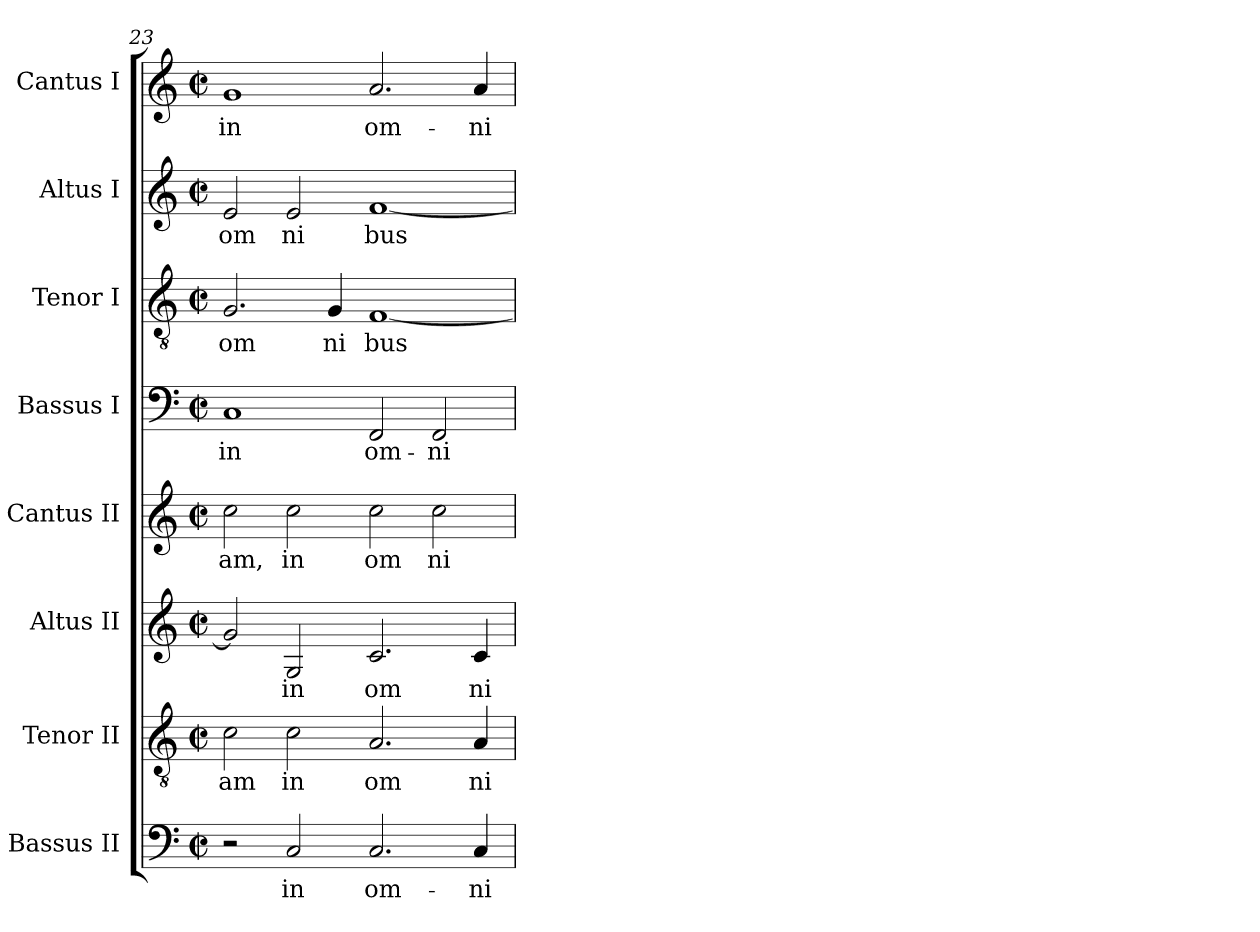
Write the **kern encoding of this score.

**kern	**text	**kern	**text	**kern	**text	**kern	**text	**kern	**text	**kern	**text	**kern	**text	**kern	**text
*part8	*part8	*part7	*part7	*part6	*part6	*part5	*part5	*part4	*part4	*part3	*part3	*part2	*part2	*part1	*part1
*staff8	*staff8	*staff7	*staff7	*staff6	*staff6	*staff5	*staff5	*staff4	*staff4	*staff3	*staff3	*staff2	*staff2	*staff1	*staff1
*I"Bassus II	*	*I"Tenor II	*	*I"Altus II	*	*I"Cantus II	*	*I"Bassus I	*	*I"Tenor I	*	*I"Altus I	*	*I"Cantus I	*
*clefF4	*	*clefGv2	*	*clefG2	*	*clefG2	*	*clefF4	*	*clefGv2	*	*clefG2	*	*clefG2	*
*M2/2	*	*M2/2	*	*M2/2	*	*M2/2	*	*M2/2	*	*M2/2	*	*M2/2	*	*M2/2	*
*met(c|)	*	*met(c|)	*	*met(c|)	*	*met(c|)	*	*met(c|)	*	*met(c|)	*	*met(c|)	*	*met(c|)	*
=23	=23	=23	=23	=23	=23	=23	=23	=23	=23	=23	=23	=23	=23	=23	=23
!	!	!	!LO:LY:b:cj	!	!	!	!LO:LY:b:cj	!	!LO:LY:b:cj	!	!LO:LY:b:cj	!	!LO:LY:b:cj	!	!LO:LY:b:cj
2r	.	2c\	am	2g/]	.	2cc\	am,	1C	in	2.G/	om	2e/	om	1g	in
!	!LO:LY:b:cj	!	!LO:LY:b:cj	!	!LO:LY:b:cj	!	!LO:LY:b:cj	!	!	!	!	!	!LO:LY:b:cj	!	!
2C/	in	2c\	in	2G/	in	2cc\	in	.	.	.	.	2e/	ni	.	.
!	!	!	!	!	!	!	!	!	!	!	!LO:LY:b:cj	!	!	!	!
.	.	.	.	.	.	.	.	.	.	4G/	ni	.	.	.	.
!	!LO:LY:b:cj	!	!LO:LY:b:cj	!	!LO:LY:b:cj	!	!LO:LY:b:cj	!	!LO:LY:b:cj	!	!LO:LY:b:cj	!	!LO:LY:b:cj	!	!LO:LY:b:cj
2.C/	om-	2.A/	om	2.c/	om	2cc\	om	2FF/	om-	[<1F	bus	[<1f	bus	2.a/	om-
!	!	!	!	!	!	!	!LO:LY:b:cj	!	!LO:LY:b:cj	!	!	!	!	!	!
.	.	.	.	.	.	2cc\	ni	2FF/	-ni-	.	.	.	.	.	.
!	!LO:LY:b:cj	!	!LO:LY:b:cj	!	!LO:LY:b:cj	!	!	!	!	!	!	!	!	!	!LO:LY:b:cj
4C/	-ni-	4A/	ni	4c/	ni	.	.	.	.	.	.	.	.	4a/	-ni-
=	=	=	=	=	=	=	=	=	=	=	=	=	=	=	=
*-	*-	*-	*-	*-	*-	*-	*-	*-	*-	*-	*-	*-	*-	*-	*-
